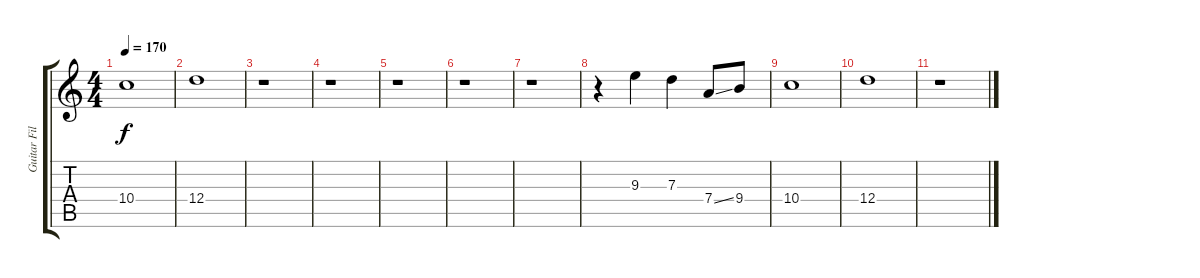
\track ("Guitar Fills" "Guitar Fil") {instrument distortionguitar}
\staff {score tabs}
\tuning (E4 B3 G3 D3 A2 E2) {hide}
\ts (4 4)
\tempo 170
\clef g2
\ks c
10.4.1{dy f volume 11} |
12.4.1{volume 9} |
r.1 |
r.1 |
r.1 |
r.1 |
r.1 |
r.4 9.3.4{volume 4} 7.3.4 7.4{ss}.8 9.4.8 |
10.4.1{volume 3} |
12.4.1{volume 2} |
r.1
